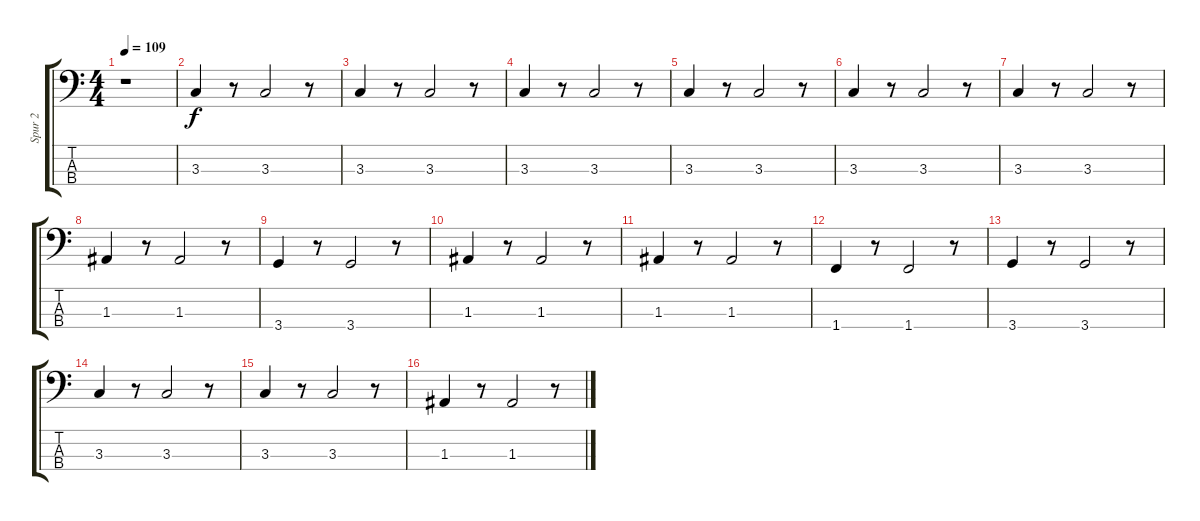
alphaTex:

\track ("Spur 2" "Spur 2") {instrument synthbass1}
\staff {score tabs}
\tuning (G2 D2 A1 E1) {hide}
\ts (4 4)
\tempo 109
\clef f4
\ks c
r.1{dy f instrument synthbass1} |
3.3.4 r.8 3.3.2 r.8 |
3.3.4 r.8 3.3.2 r.8 |
3.3.4 r.8 3.3.2 r.8 |
3.3.4 r.8 3.3.2 r.8 |
3.3.4 r.8 3.3.2 r.8 |
3.3.4 r.8 3.3.2 r.8 |
1.3.4 r.8 1.3.2 r.8 |
3.4.4 r.8 3.4.2 r.8 |
1.3.4 r.8 1.3.2 r.8 |
1.3.4 r.8 1.3.2 r.8 |
1.4.4 r.8 1.4.2 r.8 |
3.4.4 r.8 3.4.2 r.8 |
3.3.4 r.8 3.3.2 r.8 |
3.3.4 r.8 3.3.2 r.8 |
1.3.4 r.8 1.3.2 r.8
